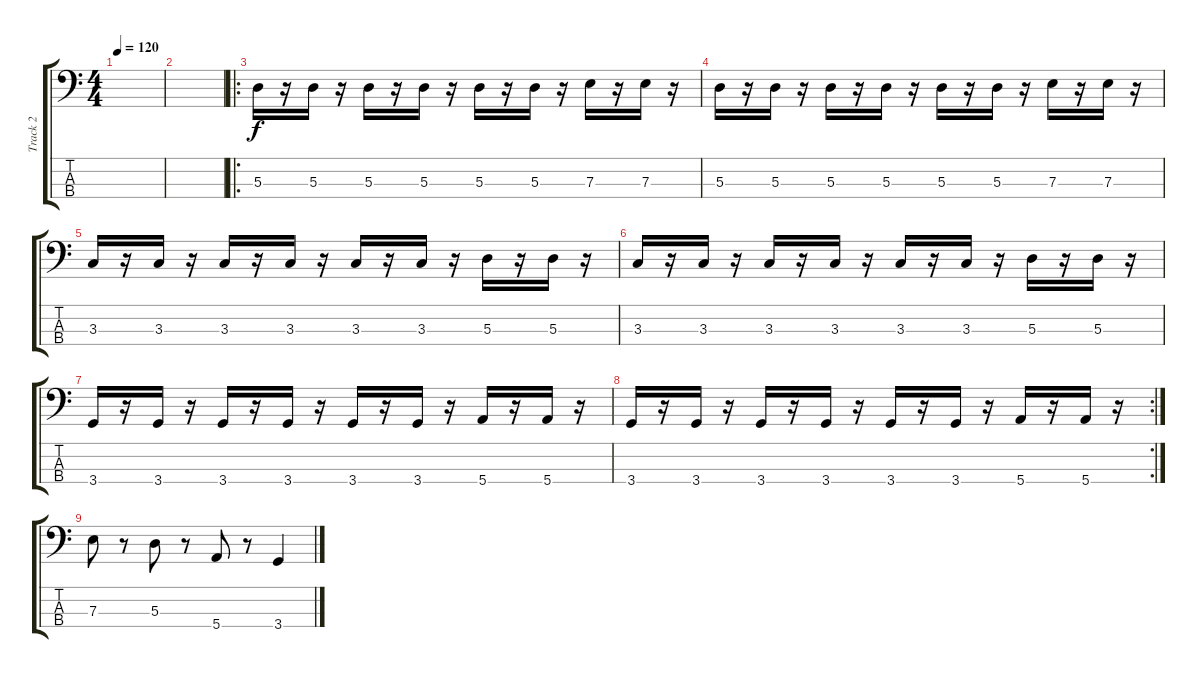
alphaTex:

\track ("Track 2" "Track 2") {instrument acousticbass}
\staff {score tabs}
\tuning (G2 D2 A1 E1) {hide}
\ts (4 4)
\tempo 120
\clef f4
\ks c
|
|
\ro
5.3.16 r.16 5.3.16 r.16 5.3.16 r.16 5.3.16 r.16 5.3.16 r.16 5.3.16 r.16 7.3.16 r.16 7.3.16 r.16 |
5.3.16 r.16 5.3.16 r.16 5.3.16 r.16 5.3.16 r.16 5.3.16 r.16 5.3.16 r.16 7.3.16 r.16 7.3.16 r.16 |
3.3.16 r.16 3.3.16 r.16 3.3.16 r.16 3.3.16 r.16 3.3.16 r.16 3.3.16 r.16 5.3.16 r.16 5.3.16 r.16 |
3.3.16 r.16 3.3.16 r.16 3.3.16 r.16 3.3.16 r.16 3.3.16 r.16 3.3.16 r.16 5.3.16 r.16 5.3.16 r.16 |
3.4.16 r.16 3.4.16 r.16 3.4.16 r.16 3.4.16 r.16 3.4.16 r.16 3.4.16 r.16 5.4.16 r.16 5.4.16 r.16 |
\rc 2
3.4.16 r.16 3.4.16 r.16 3.4.16 r.16 3.4.16 r.16 3.4.16 r.16 3.4.16 r.16 5.4.16 r.16 5.4.16 r.16 |
7.3.8 r.8 5.3.8 r.8 5.4.8 r.8 3.4.4
